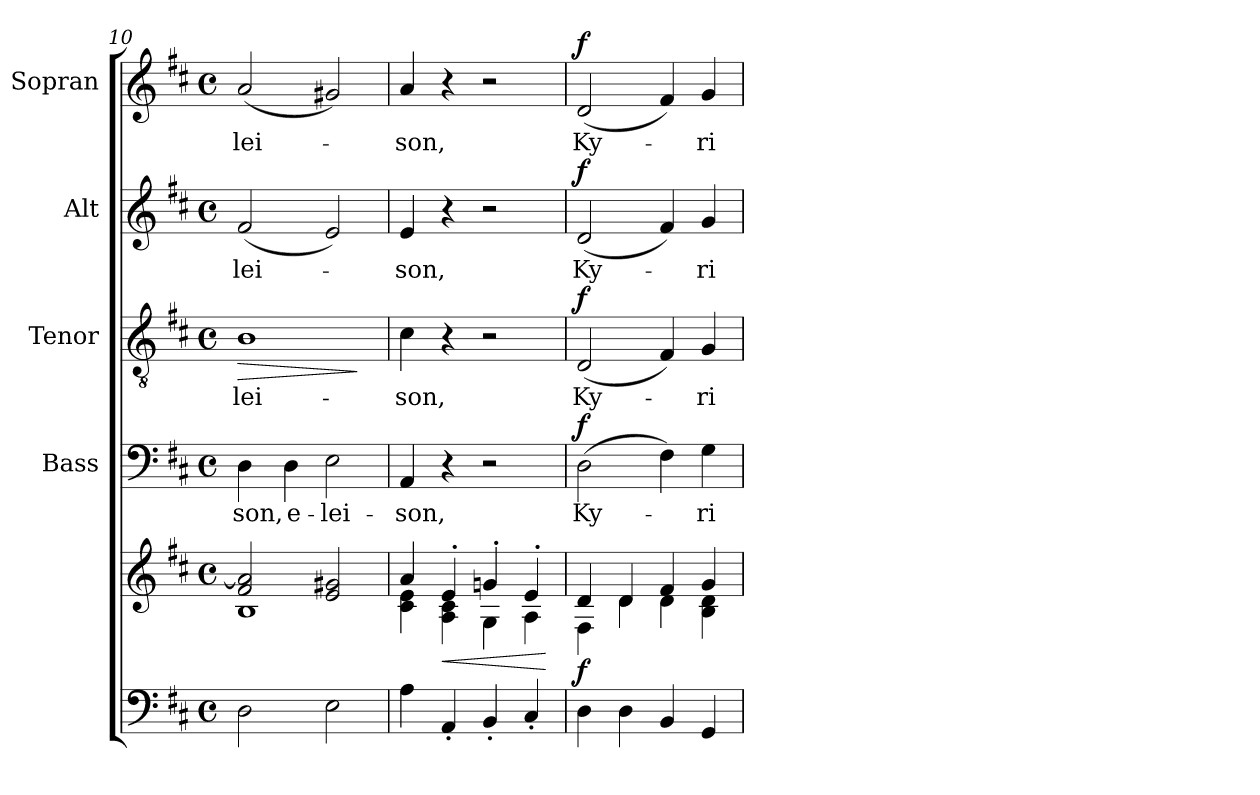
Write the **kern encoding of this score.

**kern	**kern	**dynam	**kern	**text	**dynam	**kern	**text	**dynam	**kern	**text	**dynam	**kern	**text	**dynam
*part5	*part5	*part5	*part4	*part4	*part4	*part3	*part3	*part3	*part2	*part2	*part2	*part1	*part1	*part1
*staff6	*staff5	*staff5/6	*staff4	*staff4	*staff4	*staff3	*staff3	*staff3	*staff2	*staff2	*staff2	*staff1	*staff1	*staff1
*	*	*	*I"Bass	*	*	*I"Tenor	*	*	*I"Alt	*	*	*I"Sopran	*	*
*	*	*	*I'B.	*	*	*I'T.	*	*	*I'A.	*	*	*I'S.	*	*
*clefF4	*clefG2	*	*clefF4	*	*	*clefGv2	*	*	*clefG2	*	*	*clefG2	*	*
*k[f#c#]	*k[f#c#]	*	*k[f#c#]	*	*	*k[f#c#]	*	*	*k[f#c#]	*	*	*k[f#c#]	*	*
*D:	*D:	*	*D:	*	*	*D:	*	*	*D:	*	*	*D:	*	*
*M4/4	*M4/4	*	*M4/4	*	*	*M4/4	*	*	*M4/4	*	*	*M4/4	*	*
*met(c)	*met(c)	*	*met(c)	*	*	*met(c)	*	*	*met(c)	*	*	*met(c)	*	*
=10	=10	=10	=10	=10	=10	=10	=10	=10	=10	=10	=10	=10	=10	=10
*	*^	*	*	*	*	*	*	*	*	*	*	*	*	*
!	!	!	!	!	!LO:LY:b	!	!	!LO:LY:b	!LO:HP:b	!	!LO:LY:b	!	!	!LO:LY:b	!
2D\	2f#/ 2a/]	1B	.	4D\	-son,	.	1B	-lei-	>	(<2f#/	-lei-	.	(<2a/	-lei-	.
!	!	!	!	!	!LO:LY:b	!	!	!	!	!	!	!	!	!	!
.	.	.	.	4D\	e-	.	.	.	.	.	.	.	.	.	.
!	!	!	!	!	!LO:LY:b	!	!	!	!	!	!	!	!	!	!
2E\	2e/ 2g#X/	.	.	2E\	-lei-	.	.	.	.	2e/)	.	.	2g#X/)	.	.
*	*v	*v	*	*	*	*	*	*	*	*	*	*	*	*	*
.	.	.	.	.	.	.	.	]	.	.	.	.	.	.
=11	=11	=11	=11	=11	=11	=11	=11	=11	=11	=11	=11	=11	=11	=11
*	*^	*	*	*	*	*	*	*	*	*	*	*	*	*
!	!	!	!	!	!LO:LY:b	!	!	!LO:LY:b	!	!	!LO:LY:b	!	!	!LO:LY:b	!
4A\	4a/	4c#\ 4e\	.	4AA/	-son,	.	4c#\	-son,	.	4e/	-son,	.	4a/	-son,	.
!	!	!	!LO:HP:b	!	!	!	!	!	!	!	!	!	!	!	!
4AA'</	4e'>/	4A\ 4c#\	<	4r	.	.	4r	.	.	4r	.	.	4r	.	.
4BB'</	4gn'>/	4G\	.	2r	.	.	2r	.	.	2r	.	.	2r	.	.
4C#'</	4e'>/	4A\	.	.	.	.	.	.	.	.	.	.	.	.	.
*	*v	*v	*	*	*	*	*	*	*	*	*	*	*	*	*
.	.	[	.	.	.	.	.	.	.	.	.	.	.	.
=12	=12	=12	=12	=12	=12	=12	=12	=12	=12	=12	=12	=12	=12	=12
*	*^	*	*	*	*	*	*	*	*	*	*	*	*	*
!	!	!	!LO:DY:b	!	!LO:LY:b	!LO:DY:a	!	!LO:LY:b	!LO:DY:a	!	!LO:LY:b	!LO:DY:a	!	!LO:LY:b	!LO:DY:a
4D\	4d/	4F#\	f	(>2D\	Ky-	f	(<2D/	Ky-	f	(<2d/	Ky-	f	(<2d/	Ky-	f
4D\	4d/	4d\	.	.	.	.	.	.	.	.	.	.	.	.	.
4BB/	4f#/	4d\	.	4F#\)	.	.	4F#/)	.	.	4f#/)	.	.	4f#/)	.	.
!	!	!	!	!	!LO:LY:b	!	!	!LO:LY:b	!	!	!LO:LY:b	!	!	!LO:LY:b	!
4GG/	4g/	4B\ 4d\	.	4G\	-ri-	.	4G/	-ri-	.	4g/	-ri-	.	4g/	-ri-	.
*	*v	*v	*	*	*	*	*	*	*	*	*	*	*	*	*
=	=	=	=	=	=	=	=	=	=	=	=	=	=	=
*-	*-	*-	*-	*-	*-	*-	*-	*-	*-	*-	*-	*-	*-	*-
